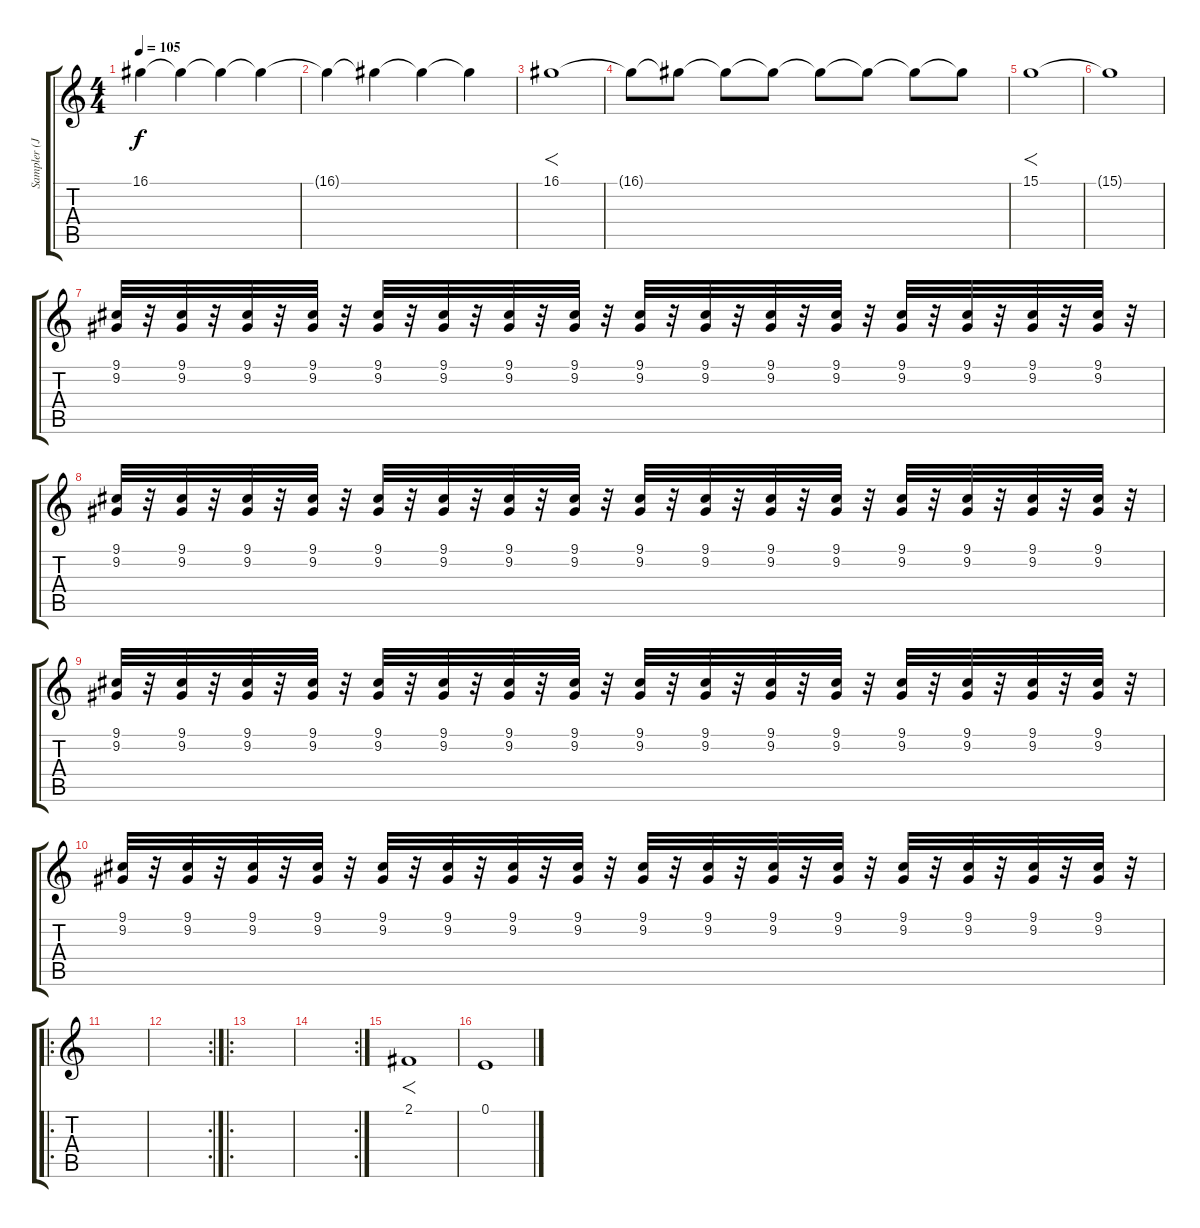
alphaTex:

\track ("Sampler (Joseph Hahn)" "Sampler (J") {instrument whistle}
\staff {score tabs}
\tuning (E4 B3 G3 D3 A2 E2) {hide}
\ts (4 4)
\tempo 105
\clef g2
\ks c
16.1.4{dy f volume 0 instrument whistle} 16.1{t}.4{volume 2} 16.1{t}.4{volume 3} 16.1{t}.4{volume 4} |
16.1{t}.4{volume 5} 16.1{t}.4{volume 6} 16.1{t}.4{volume 7} 16.1{t}.4{volume 8} |
16.1.1{f volume 13} |
16.1{t}.8 16.1{t}.8 16.1{t}.8 16.1{t}.8 16.1{t}.8 16.1{t}.8 16.1{t}.8 16.1{t}.8 |
15.1.1{f} |
15.1{t}.1 |
(9.1 9.2).32{volume 7 instrument agogo} r.32 (9.1 9.2).32 r.32 (9.1 9.2).32 r.32 (9.1 9.2).32 r.32 (9.1 9.2).32 r.32 (9.1 9.2).32 r.32 (9.1 9.2).32 r.32 (9.1 9.2).32 r.32 (9.1 9.2).32 r.32 (9.1 9.2).32 r.32 (9.1 9.2).32 r.32 (9.1 9.2).32 r.32 (9.1 9.2).32 r.32 (9.1 9.2).32 r.32 (9.1 9.2).32 r.32 (9.1 9.2).32 r.32 |
(9.1 9.2).32{volume 7 instrument agogo} r.32 (9.1 9.2).32 r.32 (9.1 9.2).32 r.32 (9.1 9.2).32 r.32 (9.1 9.2).32 r.32 (9.1 9.2).32 r.32 (9.1 9.2).32 r.32 (9.1 9.2).32 r.32 (9.1 9.2).32 r.32 (9.1 9.2).32 r.32 (9.1 9.2).32 r.32 (9.1 9.2).32 r.32 (9.1 9.2).32 r.32 (9.1 9.2).32 r.32 (9.1 9.2).32 r.32 (9.1 9.2).32 r.32 |
(9.1 9.2).32{volume 7 instrument agogo} r.32 (9.1 9.2).32 r.32 (9.1 9.2).32 r.32 (9.1 9.2).32 r.32 (9.1 9.2).32 r.32 (9.1 9.2).32 r.32 (9.1 9.2).32 r.32 (9.1 9.2).32 r.32 (9.1 9.2).32 r.32 (9.1 9.2).32 r.32 (9.1 9.2).32 r.32 (9.1 9.2).32 r.32 (9.1 9.2).32 r.32 (9.1 9.2).32 r.32 (9.1 9.2).32 r.32 (9.1 9.2).32 r.32 |
(9.1 9.2).32{volume 7 instrument agogo} r.32 (9.1 9.2).32 r.32 (9.1 9.2).32 r.32 (9.1 9.2).32 r.32 (9.1 9.2).32 r.32 (9.1 9.2).32 r.32 (9.1 9.2).32 r.32 (9.1 9.2).32 r.32 (9.1 9.2).32 r.32 (9.1 9.2).32 r.32 (9.1 9.2).32 r.32 (9.1 9.2).32 r.32 (9.1 9.2).32 r.32 (9.1 9.2).32 r.32 (9.1 9.2).32 r.32 (9.1 9.2).32 r.32 |
\ro
|
\rc 2
|
\ro
|
\rc 2
|
2.1.1{f instrument whistle} |
0.1.1
